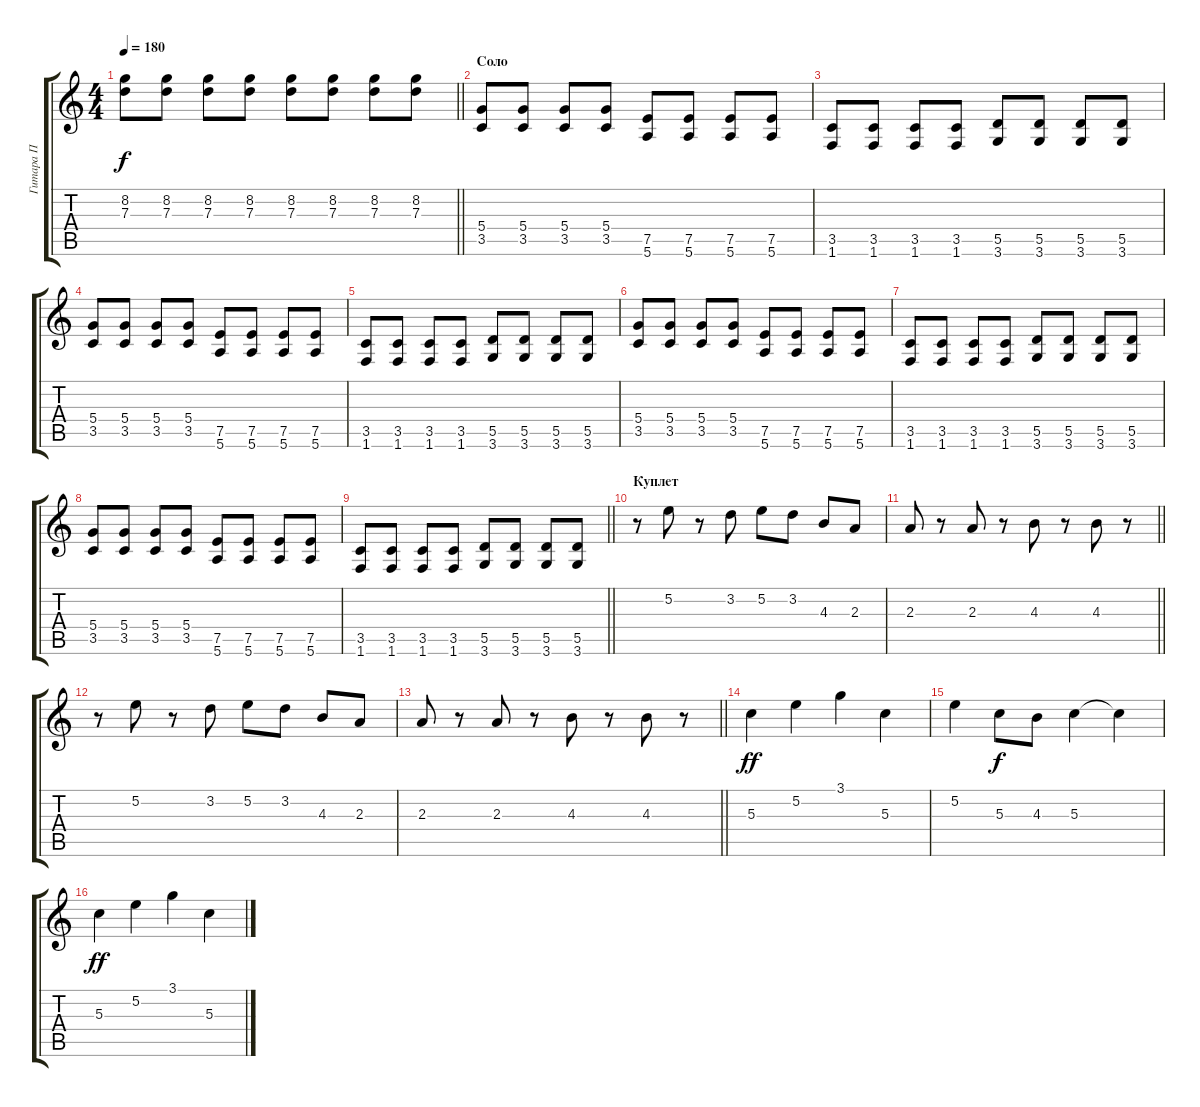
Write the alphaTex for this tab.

\track ("Гитара П" "Гитара П") {instrument overdrivenguitar}
\staff {score tabs}
\tuning (E4 B3 G3 D3 A2 E2) {hide}
\ts (4 4)
\tempo 180
\clef g2
\barLineRight lightlight
\ks c
(8.2 7.3).8{dy f} (8.2 7.3).8 (8.2 7.3).8 (8.2 7.3).8 (8.2 7.3).8 (8.2 7.3).8 (8.2 7.3).8 (8.2 7.3).8 |
\section ("" "Соло")
(5.4 3.5).8 (5.4 3.5).8 (5.4 3.5).8 (5.4 3.5).8 (7.5 5.6).8 (7.5 5.6).8 (7.5 5.6).8 (7.5 5.6).8 |
(3.5 1.6).8 (3.5 1.6).8 (3.5 1.6).8 (3.5 1.6).8 (5.5 3.6).8 (5.5 3.6).8 (5.5 3.6).8 (5.5 3.6).8 |
(5.4 3.5).8 (5.4 3.5).8 (5.4 3.5).8 (5.4 3.5).8 (7.5 5.6).8 (7.5 5.6).8 (7.5 5.6).8 (7.5 5.6).8 |
(3.5 1.6).8 (3.5 1.6).8 (3.5 1.6).8 (3.5 1.6).8 (5.5 3.6).8 (5.5 3.6).8 (5.5 3.6).8 (5.5 3.6).8 |
(5.4 3.5).8 (5.4 3.5).8 (5.4 3.5).8 (5.4 3.5).8 (7.5 5.6).8 (7.5 5.6).8 (7.5 5.6).8 (7.5 5.6).8 |
(3.5 1.6).8 (3.5 1.6).8 (3.5 1.6).8 (3.5 1.6).8 (5.5 3.6).8 (5.5 3.6).8 (5.5 3.6).8 (5.5 3.6).8 |
(5.4 3.5).8 (5.4 3.5).8 (5.4 3.5).8 (5.4 3.5).8 (7.5 5.6).8 (7.5 5.6).8 (7.5 5.6).8 (7.5 5.6).8 |
\barLineRight lightlight
(3.5 1.6).8 (3.5 1.6).8 (3.5 1.6).8 (3.5 1.6).8 (5.5 3.6).8 (5.5 3.6).8 (5.5 3.6).8 (5.5 3.6).8 |
\section ("" "Куплет")
r.8 5.2.8 r.8 3.2.8 5.2.8 3.2.8 4.3.8 2.3.8 |
\barLineRight lightlight
2.3.8 r.8 2.3.8 r.8 4.3.8 r.8 4.3.8 r.8 |
r.8 5.2.8 r.8 3.2.8 5.2.8 3.2.8 4.3.8 2.3.8 |
\barLineRight lightlight
2.3.8 r.8 2.3.8 r.8 4.3.8 r.8 4.3.8 r.8 |
\section ("" " ")
5.3.4{dy ff} 5.2.4 3.1.4 5.3.4 |
5.2.4 5.3.8{dy f} 4.3.8 5.3.4 5.3{t}.4 |
5.3.4{dy ff} 5.2.4 3.1.4 5.3.4
